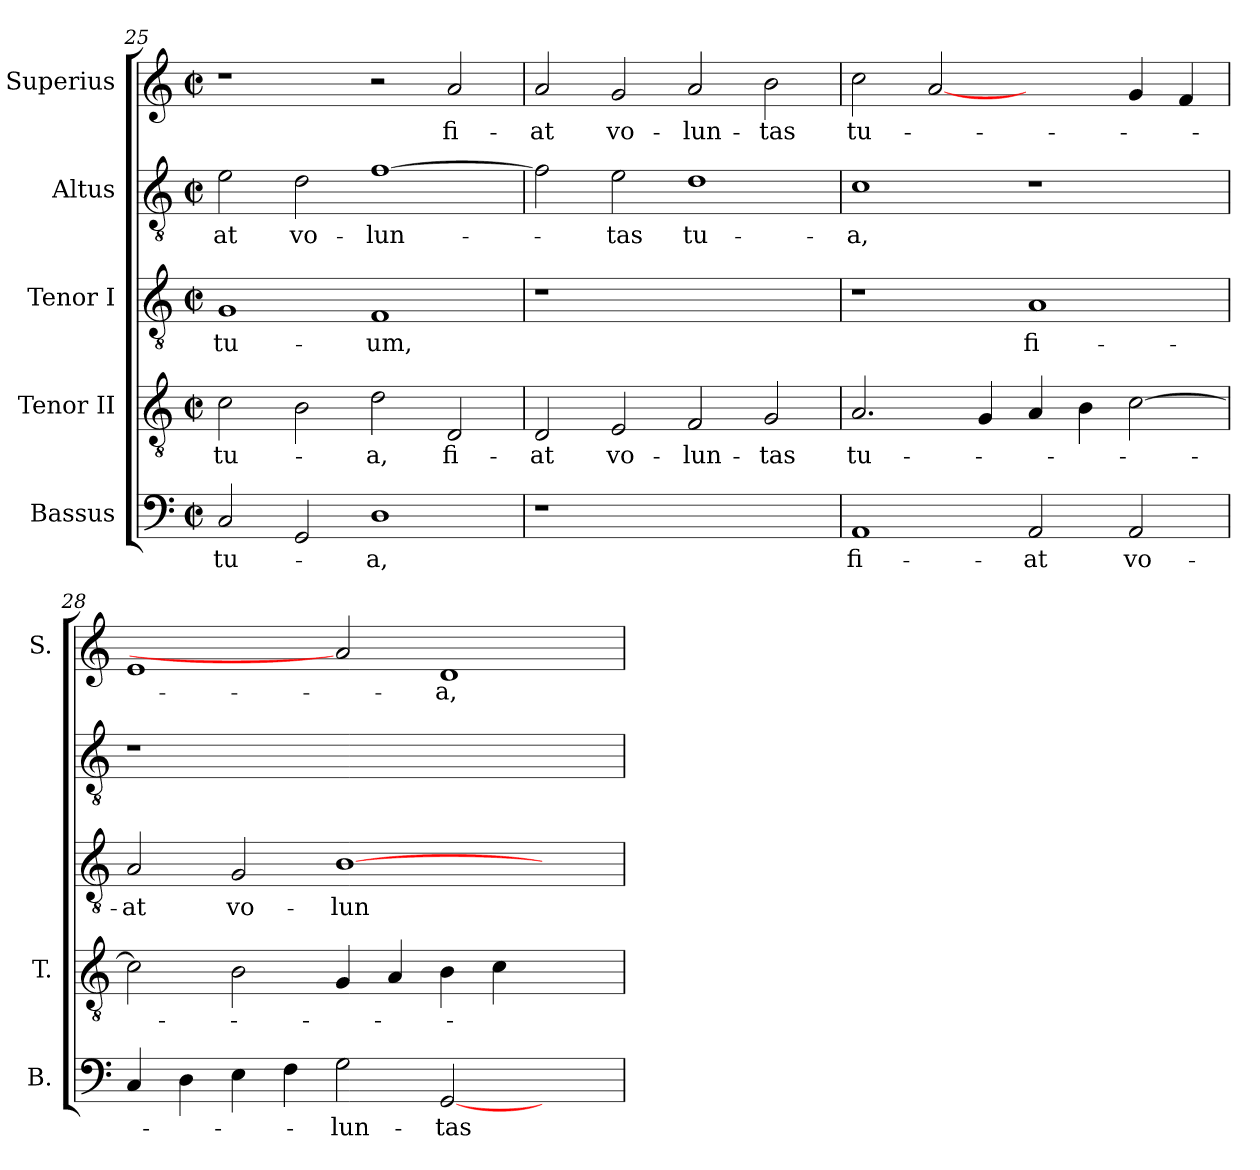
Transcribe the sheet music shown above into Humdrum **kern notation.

**kern	**text	**kern	**text	**kern	**text	**kern	**text	**kern	**text
*part5	*part5	*part4	*part4	*part3	*part3	*part2	*part2	*part1	*part1
*staff5	*staff5	*staff4	*staff4	*staff3	*staff3	*staff2	*staff2	*staff1	*staff1
*I"Bassus	*	*I"Tenor II	*	*I"Tenor I	*	*I"Altus	*	*I"Superius	*
*I'B.	*	*I'T.	*	*	*	*	*	*I'S.	*
*clefF4	*	*clefGv2	*	*clefGv2	*	*clefGv2	*	*clefG2	*
*	*	*ITrd7c12	*	*ITrd7c12	*	*ITrd7c12	*	*	*
*k[]	*	*k[]	*	*k[]	*	*k[]	*	*k[]	*
*C:	*	*C:	*	*C:	*	*C:	*	*C:	*
*M2/2	*	*M2/2	*	*M2/2	*	*M2/2	*	*M2/2	*
*met(c|)	*	*met(c|)	*	*met(c|)	*	*met(c|)	*	*met(c|)	*
=25	=25	=25	=25	=25	=25	=25	=25	=25	=25
!	!LO:LY:b:color=#000000	!	!	!	!	!	!	!	!
!	!	!	!LO:LY:b:color=#000000	!	!	!	!	!	!
!	!	!	!	!	!LO:LY:b:color=#000000	!	!	!	!
!	!	!	!	!	!	!	!LO:LY:b:color=#000000	!	!
2Ci/	tu-	2Ci\	tu-	1GGi	tu-	2Ei\	-at	1r	.
!	!	!	!	!	!	!	!LO:LY:b:color=#000000	!	!
2GGi/	.	2BBi\	.	.	.	2Di\	vo-	.	.
!	!LO:LY:b:color=#000000	!	!	!	!	!	!	!	!
!	!	!	!LO:LY:b:color=#000000	!	!	!	!	!	!
!	!	!	!	!	!LO:LY:b:color=#000000	!	!	!	!
!	!	!	!	!	!	!	!LO:LY:b:color=#000000	!	!
1Di	-a,	2Di\	-a,	1FFi	-um,	[>1Fi	-lun-	2r	.
!	!	!	!LO:LY:b:color=#000000	!	!	!	!	!	!
!	!	!	!	!	!	!	!	!	!LO:LY:b:color=#000000
.	.	2DDi/	fi-	.	.	.	.	2ai/	fi-
!!LO:LB:g=z
=26	=26	=26	=26	=26	=26	=26	=26	=26	=26
!LO:N:vis=1	!	!	!	!	!	!	!	!	!
!	!	!	!LO:LY:b:color=#000000	!LO:N:vis=1	!	!	!	!	!
!	!	!	!	!	!	!	!	!	!LO:LY:b:color=#000000
1r	.	2DDi/	-at	1r	.	2Fi\]	.	2ai/	-at
!	!	!	!LO:LY:b:color=#000000	!	!	!	!	!	!
!	!	!	!	!	!	!	!LO:LY:b:color=#000000	!	!
!	!	!	!	!	!	!	!	!	!LO:LY:b:color=#000000
.	.	2EEi/	vo-	.	.	2Ei\	-tas	2gi/	vo-
!	!	!	!LO:LY:b:color=#000000	!	!	!	!	!	!
!	!	!	!	!	!	!	!LO:LY:b:color=#000000	!	!
!	!	!	!	!	!	!	!	!	!LO:LY:b:color=#000000
1ryy	.	2FFi/	-lun-	1ryy	.	1Di	tu-	2ai/	-lun-
!	!	!	!LO:LY:b:color=#000000	!	!	!	!	!	!
!	!	!	!	!	!	!	!	!	!LO:LY:b:color=#000000
.	.	2GGi/	-tas	.	.	.	.	2bi\	-tas
=27	=27	=27	=27	=27	=27	=27	=27	=27	=27
!	!LO:LY:b:color=#000000	!	!	!	!	!	!	!	!
!	!	!	!LO:LY:b:color=#000000	!	!	!	!	!	!
!	!	!	!	!	!	!	!LO:LY:b:color=#000000	!	!
!	!	!	!	!	!	!	!	!	!LO:LY:b:color=#000000
1AAi	fi-	2.AAi/	tu-	1r	.	1Ci	-a,	2cci\	tu-
.	.	.	.	.	.	.	.	[2ai	.
.	.	4GGi/	.	.	.	.	.	.	.
!	!LO:LY:b:color=#000000	!	!	!	!	!	!	!	!
!	!	!	!	!	!LO:LY:b:color=#000000	!	!	!	!
2AAi/	-at	4AAi/	.	1AAi	fi-	1r	.	2ryy	.
.	.	4BBi\	.	.	.	.	.	.	.
!	!LO:LY:b:color=#000000	!	!	!	!	!	!	!	!
2AAi/	vo-	[>2Ci\	.	.	.	.	.	4gi/	.
.	.	.	.	.	.	.	.	4fi/	.
=28	=28	=28	=28	=28	=28	=28	=28	=28	=28
!	!	!	!	!	!LO:LY:b:color=#000000	!LO:N:vis=1	!	!	!
4Ci/	.	2Ci\]	.	2AAi/	-at	1r	.	1ei	.
4Di\	.	.	.	.	.	.	.	.	.
!	!	!	!	!	!LO:LY:b:color=#000000	!	!	!	!
4Ei\	.	2BBi\	.	2GGi/	vo-	.	.	.	.
4Fi\	.	.	.	.	.	.	.	.	.
!	!LO:LY:b:color=#000000	!	!	!	!	!	!	!	!
!	!	!	!	!	!LO:LY:b:color=#000000	!	!	!	!
2Gi\	-lun-	4GGi/	.	[>1BBi	-lun-	1.ryy	.	2ai]	.
.	.	4AAi/	.	.	.	.	.	.	.
!	!LO:LY:b:color=#000000	!	!	!	!	!	!	!	!
!	!	!	!	!	!	!	!	!	!LO:LY:b:color=#000000
[<2GGi/	-tas	4BBi\	.	.	.	.	.	1di	-a,
.	.	4Ci\	.	.	.	.	.	.	.
2ryy	.	2ryy	.	2ryy	.	.	.	.	.
=	=	=	=	=	=	=	=	=	=
*-	*-	*-	*-	*-	*-	*-	*-	*-	*-
